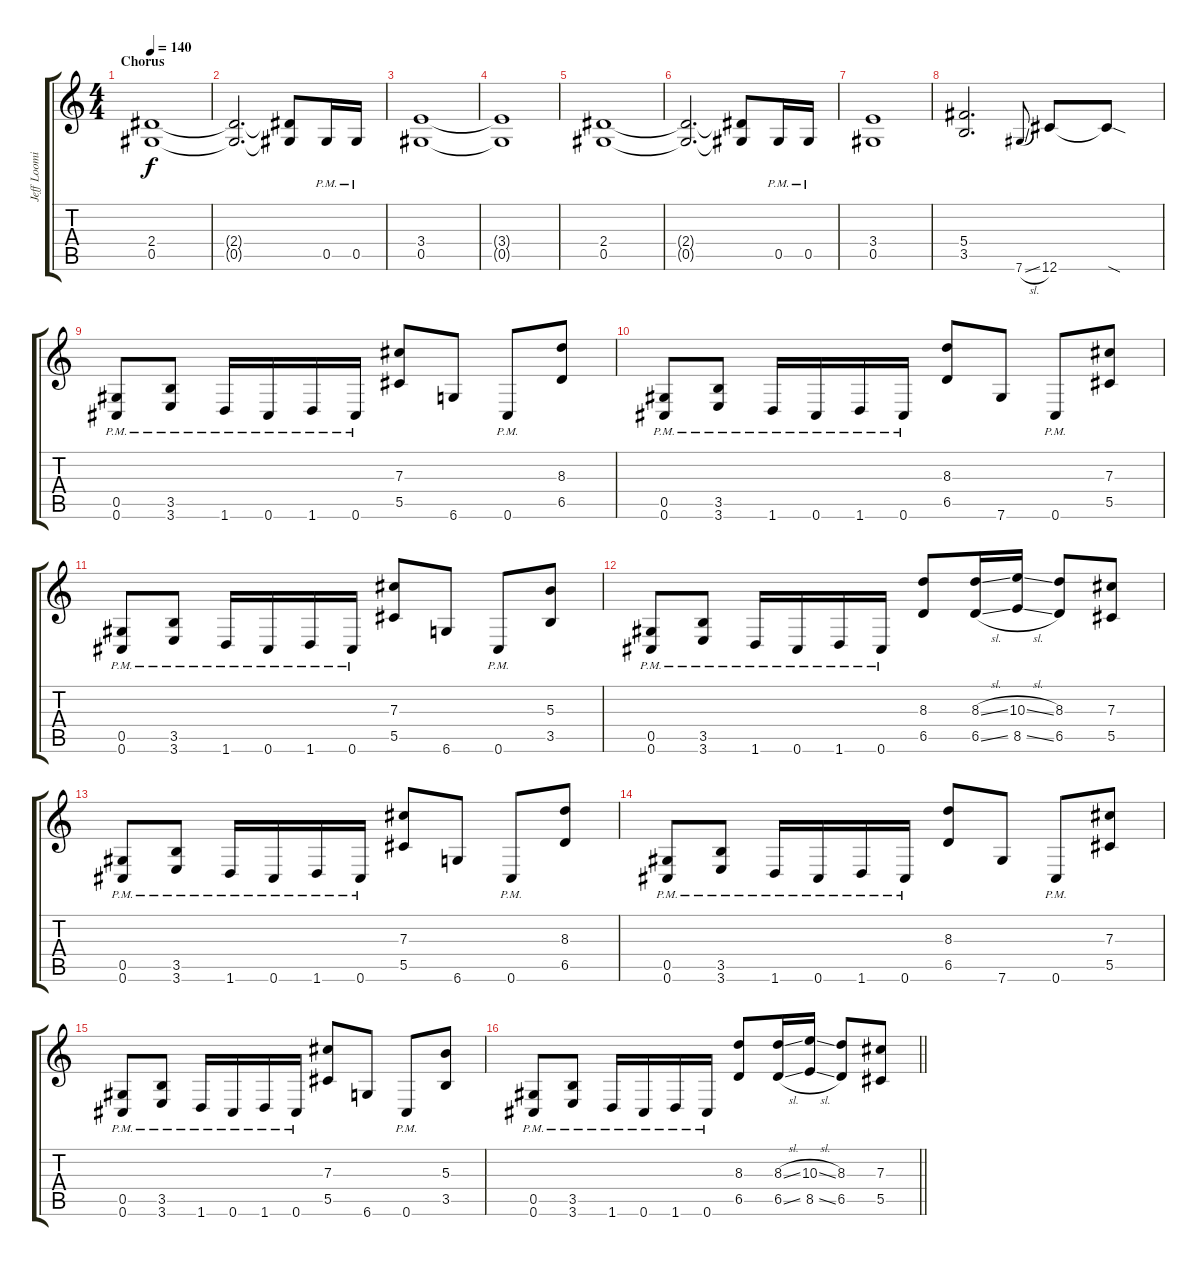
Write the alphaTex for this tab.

\track ("Jeff Loomis Gtr 1" "Jeff Loomi") {instrument distortionguitar}
\staff {score tabs}
\tuning (Eb4 Bb3 Gb3 Db3 Ab2 Db2) {hide}
\ts (4 4)
\section ("" "Chorus")
\tempo 140
\clef g2
\ks c
(2.4 0.5).1{dy f} |
(2.4{t} 0.5{t}).2{d} (2.4{t} 0.5{t}).8 0.5{pm}.16 0.5{pm}.16 |
(3.4 0.5).1 |
(3.4{t} 0.5{t}).1 |
(2.4 0.5).1 |
(2.4{t} 0.5{t}).2{d} (2.4{t} 0.5{t}).8 0.5{pm}.16 0.5{pm}.16 |
(3.4 0.5).1 |
(5.4 3.5).2{d} 7.6{sl}.8{gr onbeat} 12.6.8 12.6{sod t}.8 |
(0.5{pm} 0.6{pm}).8 (3.5{pm} 3.6{pm}).8 1.6{pm}.16 0.6{pm}.16 1.6{pm}.16 0.6{pm}.16 (7.3 5.5).8 6.6.8 0.6{pm}.8 (8.3 6.5).8 |
(0.5{pm} 0.6{pm}).8 (3.5{pm} 3.6{pm}).8 1.6{pm}.16 0.6{pm}.16 1.6{pm}.16 0.6{pm}.16 (8.3 6.5).8 7.6.8 0.6{pm}.8 (7.3 5.5).8 |
(0.5{pm} 0.6{pm}).8 (3.5{pm} 3.6{pm}).8 1.6{pm}.16 0.6{pm}.16 1.6{pm}.16 0.6{pm}.16 (7.3 5.5).8 6.6.8 0.6{pm}.8 (5.3 3.5).8 |
(0.5{pm} 0.6{pm}).8 (3.5{pm} 3.6{pm}).8 1.6{pm}.16 0.6{pm}.16 1.6{pm}.16 0.6{pm}.16 (8.3 6.5).8 (8.3{sl} 6.5{sl}).16 (10.3{sl} 8.5{sl}).16 (8.3 6.5).8 (7.3 5.5).8 |
(0.5{pm} 0.6{pm}).8 (3.5{pm} 3.6{pm}).8 1.6{pm}.16 0.6{pm}.16 1.6{pm}.16 0.6{pm}.16 (7.3 5.5).8 6.6.8 0.6{pm}.8 (8.3 6.5).8 |
(0.5{pm} 0.6{pm}).8 (3.5{pm} 3.6{pm}).8 1.6{pm}.16 0.6{pm}.16 1.6{pm}.16 0.6{pm}.16 (8.3 6.5).8 7.6.8 0.6{pm}.8 (7.3 5.5).8 |
(0.5{pm} 0.6{pm}).8 (3.5{pm} 3.6{pm}).8 1.6{pm}.16 0.6{pm}.16 1.6{pm}.16 0.6{pm}.16 (7.3 5.5).8 6.6.8 0.6{pm}.8 (5.3 3.5).8 |
\barLineRight lightlight
(0.5{pm} 0.6{pm}).8 (3.5{pm} 3.6{pm}).8 1.6{pm}.16 0.6{pm}.16 1.6{pm}.16 0.6{pm}.16 (8.3 6.5).8 (8.3{sl} 6.5{sl}).16 (10.3{sl} 8.5{sl}).16 (8.3 6.5).8 (7.3 5.5).8
